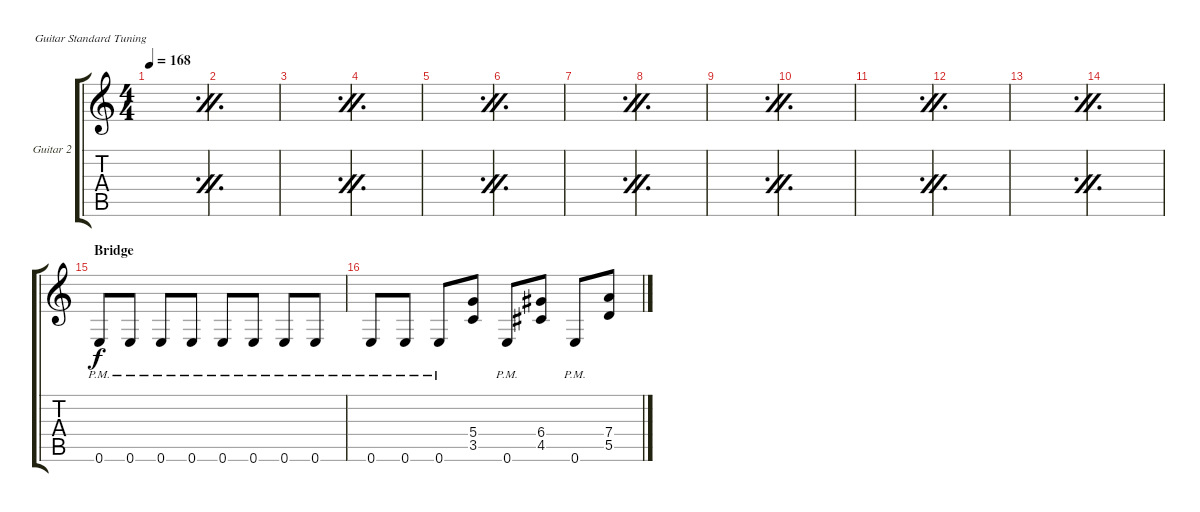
\bracketExtendMode groupsimilarinstruments
\firstSystemTrackNameOrientation horizontal
\otherSystemsTrackNameOrientation horizontal
\track ("Guitar 2" "Guitar 2") {instrument distortionguitar}
\staff {score tabs}
\tuning (E4 B3 G3 D3 A2 E2)
\ts (4 4)
\tempo 168
\clef g2
\simile firstofdouble
\scale
0.333333
\ks c
|
\simile secondofdouble
\scale
0.333333 |
\simile firstofdouble
\scale
0.333333 |
\simile secondofdouble
\scale
0.333333 |
\simile firstofdouble
\scale
0.333333 |
\simile secondofdouble
\scale
0.333333 |
\simile firstofdouble
\scale
0.333333 |
\simile secondofdouble
\scale
0.333333 |
\simile firstofdouble
\scale
0.333333 |
\simile secondofdouble
\scale
0.333333 |
\simile firstofdouble
\scale
0.333333 |
\simile secondofdouble
\scale
0.333333 |
\simile firstofdouble
\scale
0.333333 |
\simile secondofdouble
\scale
0.333333 |
\section ("" "Bridge")
\simile none
\scale
0.333333 0.6{pm}.8 0.6{pm}.8 0.6{pm}.8 0.6{pm}.8 0.6{pm}.8 0.6{pm}.8 0.6{pm}.8 0.6{pm}.8 |
\scale
0.333333 0.6{pm}.8 0.6{pm}.8 0.6{pm}.8 (5.4 3.5).8 0.6{pm}.8 (6.4 4.5).8 0.6{pm}.8 (7.4 5.5).8
